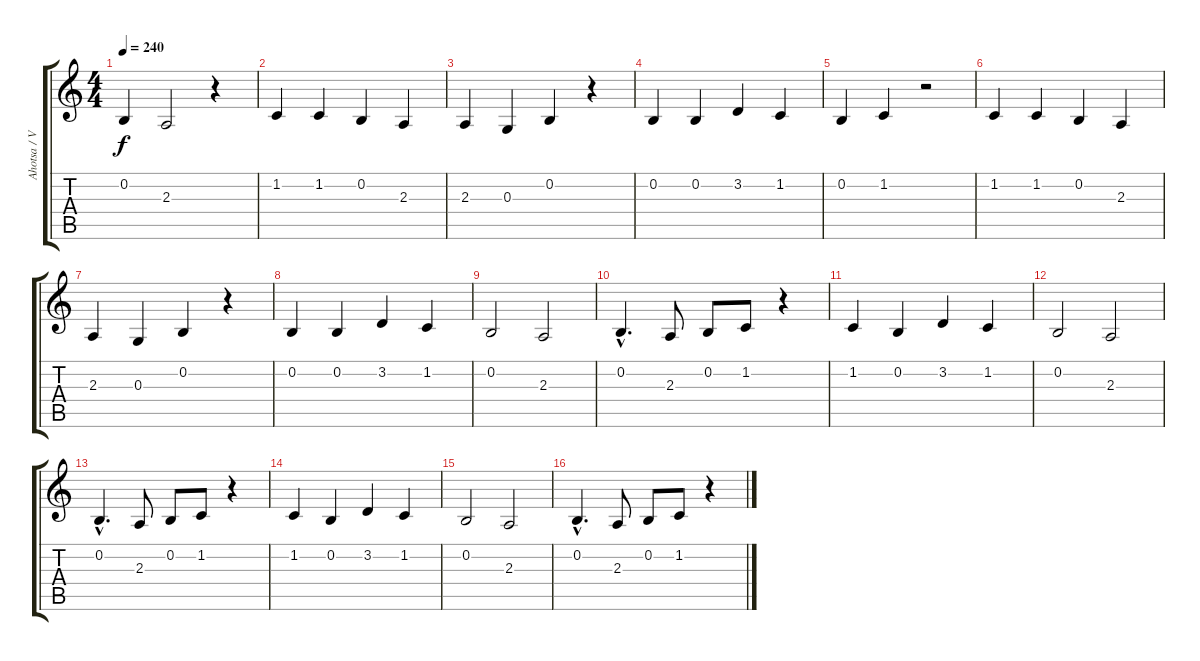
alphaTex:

\track ("Ahotsa / Voz" "Ahotsa / V") {instrument clarinet}
\staff {score tabs}
\tuning (E4 B3 G3 D3 A2 E2) {hide}
\ts (4 4)
\tempo 240
\clef g2
\ks c
0.2.4{dy f} 2.3.2 r.4 |
1.2.4 1.2.4 0.2.4 2.3.4 |
2.3.4 0.3.4 0.2.4 r.4 |
0.2.4 0.2.4 3.2.4 1.2.4 |
0.2.4 1.2.4 r.2 |
1.2.4 1.2.4 0.2.4 2.3.4 |
2.3.4 0.3.4 0.2.4 r.4 |
0.2.4 0.2.4 3.2.4 1.2.4 |
0.2.2 2.3.2 |
0.2{hac}.4{d} 2.3.8 0.2.8 1.2.8 r.4 |
1.2.4 0.2.4 3.2.4 1.2.4 |
0.2.2 2.3.2 |
0.2{hac}.4{d} 2.3.8 0.2.8 1.2.8 r.4 |
1.2.4 0.2.4 3.2.4 1.2.4 |
0.2.2 2.3.2 |
0.2{hac}.4{d} 2.3.8 0.2.8 1.2.8 r.4
